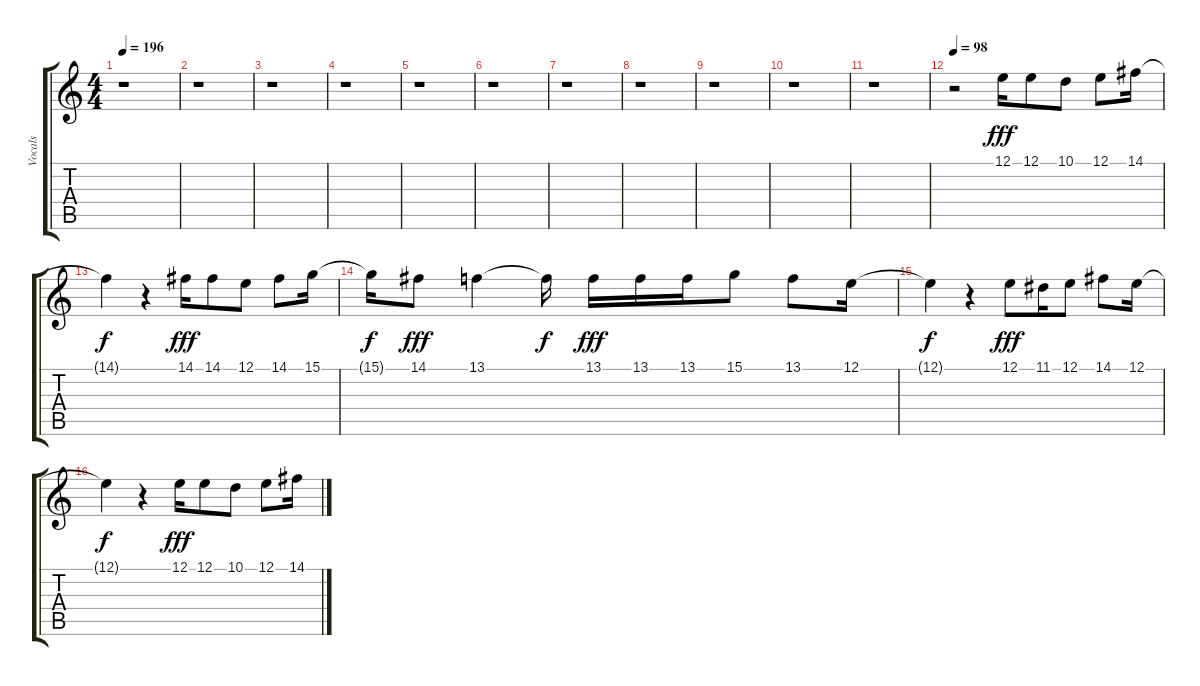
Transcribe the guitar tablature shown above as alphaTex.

\track ("Vocals" "Vocals") {instrument ocarina}
\staff {score tabs}
\tuning (E4 B3 G3 D3 A2 E2) {hide}
\ts (4 4)
\tempo 196
\clef g2
\ks c
r.1{dy f} |
r.1 |
r.1 |
r.1 |
r.1 |
r.1 |
r.1 |
r.1 |
r.1 |
r.1 |
r.1 |
\tempo 98
r.2 12.1.16{dy fff} 12.1.8 10.1.8 12.1.8 14.1.16 |
14.1{t}.4{dy f} r.4 14.1.16{dy fff} 14.1.8 12.1.8 14.1.8 15.1.16 |
15.1{t}.16{dy f} 14.1.8{dy fff} 13.1.4 13.1{t}.16{dy f} 13.1.16{dy fff} 13.1.16 13.1.16 15.1.8 13.1.8 12.1.16 |
12.1{t}.4{dy f} r.4 12.1.8{dy fff} 11.1.16 12.1.8 14.1.8 12.1.16 |
12.1{t}.4{dy f} r.4 12.1.16{dy fff} 12.1.8 10.1.8 12.1.8 14.1.16
